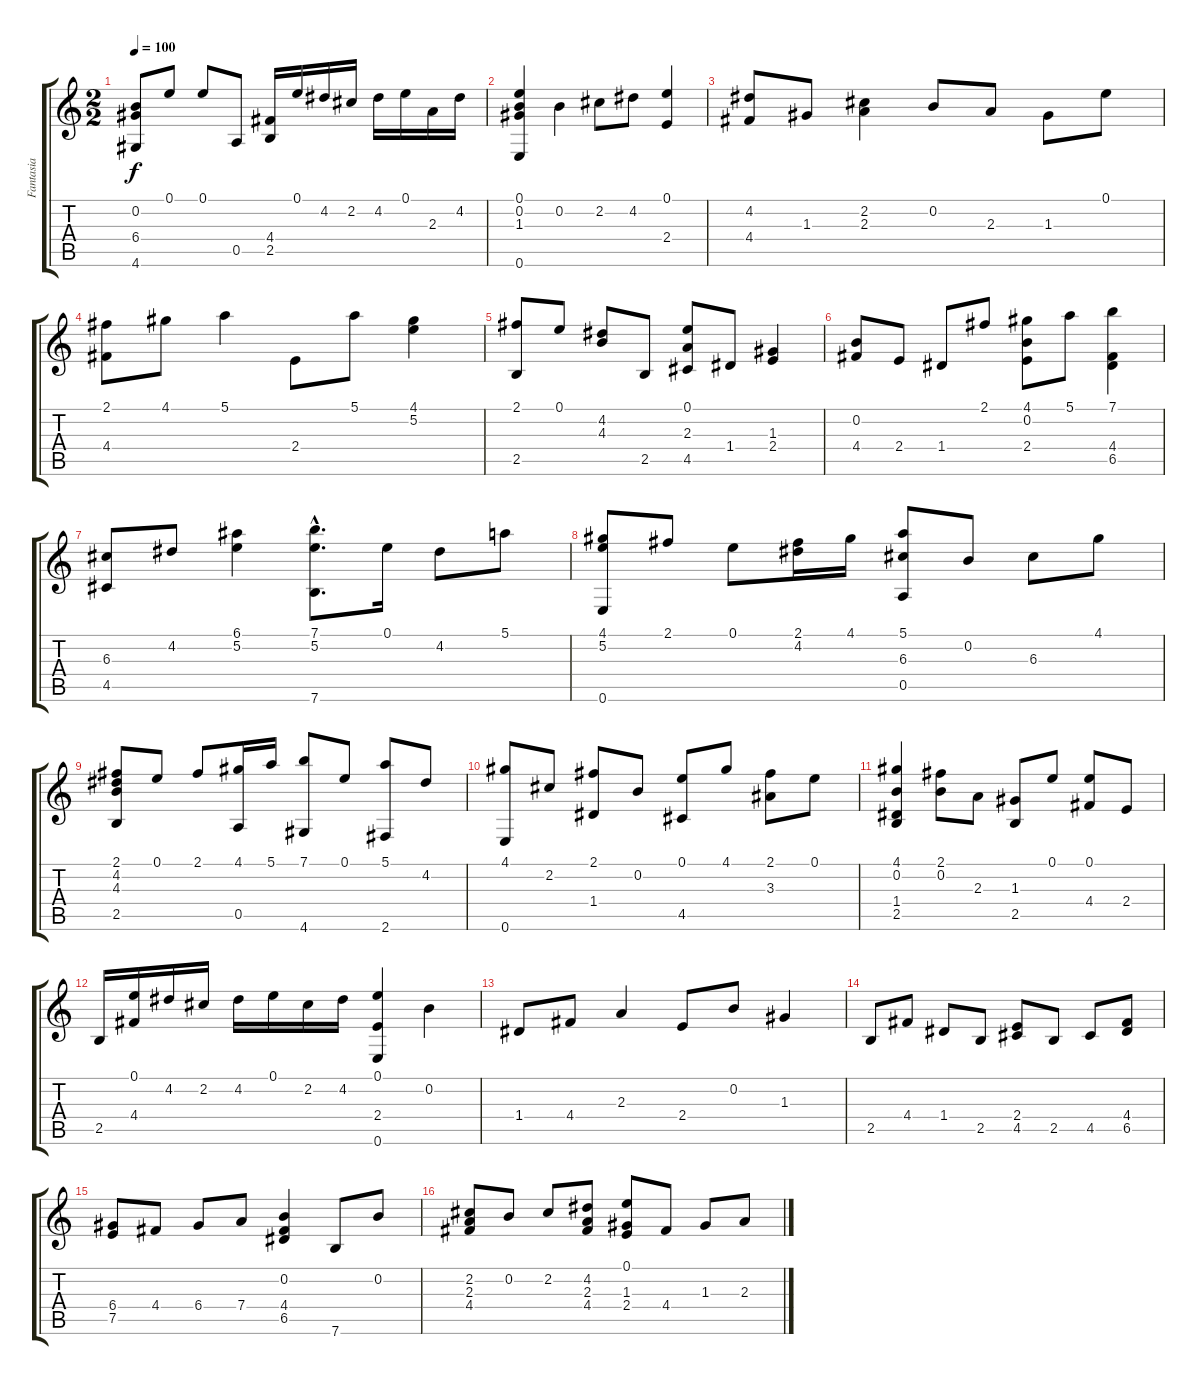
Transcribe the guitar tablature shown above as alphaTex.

\track ("Fantasia      " "Fantasia  ") {instrument acousticguitarnylon}
\staff {score tabs}
\tuning (E4 B3 G3 D3 A2 E2) {hide}
\ts (2 2)
\tempo 100
\clef g2
\ks c
(0.2 6.4 4.6).8{dy f} 0.1.8 0.1.8 0.5.8 (4.4 2.5).16 0.1.16 4.2.16 2.2.16 4.2.16 0.1.16 2.3.16 4.2.16 |
(0.1 0.2 1.3 0.6).4 0.2.4 2.2.8 4.2.8 (0.1 2.4).4 |
(4.2 4.4).8 1.3.8 (2.2 2.3).4 0.2.8 2.3.8 1.3.8 0.1.8 |
(2.1 4.4).8 4.1.8 5.1.4 2.4.8 5.1.8 (4.1 5.2).4 |
(2.1 2.5).8 0.1.8 (4.2 4.3).8 2.5.8 (0.1 2.3 4.5).8 1.4.8 (1.3 2.4).4 |
(0.2 4.4).8 2.4.8 1.4.8 2.1.8 (4.1 0.2 2.4).8 5.1.8 (7.1 4.4 6.5).4 |
(6.3 4.5).8 4.2.8 (6.1 5.2).4 (7.1{hac} 5.2{hac} 7.6{hac}).8{d} 0.1.16 4.2.8 5.1.8 |
(4.1 5.2 0.6).8 2.1.8 0.1.8 (2.1 4.2).16 4.1.16 (5.1 6.3 0.5).8 0.2.8 6.3.8 4.1.8 |
(2.1 4.2 4.3 2.5).8 0.1.8 2.1.8 (4.1 0.5).16 5.1.16 (7.1 4.6).8 0.1.8 (5.1 2.6).8 4.2.8 |
(4.1 0.6).8 2.2.8 (2.1 1.4).8 0.2.8 (0.1 4.5).8 4.1.8 (2.1 3.3).8 0.1.8 |
(4.1 0.2 1.4 2.5).4 (2.1 0.2).8 2.3.8 (1.3 2.5).8 0.1.8 (0.1 4.4).8 2.4.8 |
2.5.16 (0.1 4.4).16 4.2.16 2.2.16 4.2.16 0.1.16 2.2.16 4.2.16 (0.1 2.4 0.6).4 0.2.4 |
1.4.8 4.4.8 2.3.4 2.4.8 0.2.8 1.3.4 |
2.5.8 4.4.8 1.4.8 2.5.8 (2.4 4.5).8 2.5.8 4.5.8 (4.4 6.5).8 |
(6.4 7.5).8 4.4.8 6.4.8 7.4.8 (0.2 4.4 6.5).4 7.6.8 0.2.8 |
(2.2 2.3 4.4).8 0.2.8 2.2.8 (4.2 2.3 4.4).8 (0.1 1.3 2.4).8 4.4.8 1.3.8 2.3.8
